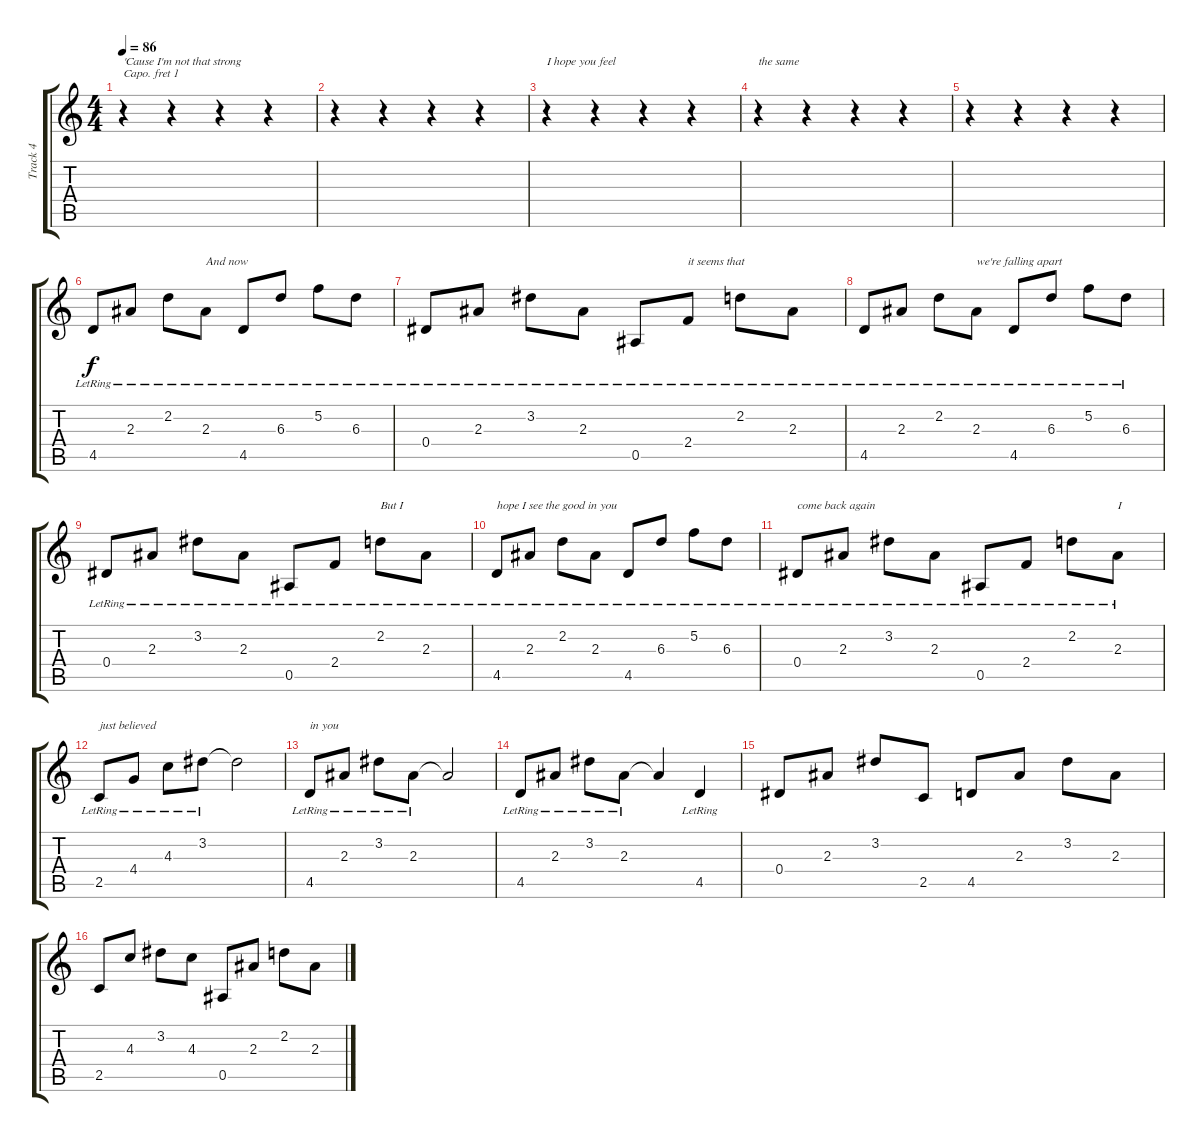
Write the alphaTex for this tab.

\track ("Track 4" "Track 4") {instrument acousticguitarsteel}
\staff {score tabs}
\capo 1
\tuning (E4 B3 G3 D3 A2 E2) {hide}
\ts (4 4)
\tempo 86
\clef g2
\ks c
r.4{txt "'Cause I'm not that strong" dy f} r.4 r.4 r.4 |
r.4 r.4 r.4 r.4 |
r.4{txt "I hope you feel"} r.4 r.4 r.4 |
r.4{txt "the same"} r.4 r.4 r.4 |
r.4 r.4 r.4 r.4 |
4.5{lr}.8 2.3{lr}.8 2.2{lr}.8 2.3{lr}.8{txt "And now"} 4.5{lr}.8 6.3{lr}.8 5.2{lr}.8 6.3{lr}.8 |
0.4{lr}.8 2.3{lr}.8 3.2{lr}.8 2.3{lr}.8 0.5{lr}.8 2.4{lr}.8{txt "it seems that"} 2.2{lr}.8 2.3{lr}.8 |
4.5{lr}.8 2.3{lr}.8 2.2{lr}.8 2.3{lr}.8{txt "we're falling apart"} 4.5{lr}.8 6.3{lr}.8 5.2{lr}.8 6.3{lr}.8 |
0.4{lr}.8 2.3{lr}.8 3.2{lr}.8 2.3{lr}.8 0.5{lr}.8 2.4{lr}.8 2.2{lr}.8{txt "But I"} 2.3{lr}.8 |
4.5{lr}.8{txt "hope I see the good in you"} 2.3{lr}.8 2.2{lr}.8 2.3{lr}.8 4.5{lr}.8 6.3{lr}.8 5.2{lr}.8 6.3{lr}.8 |
0.4{lr}.8{txt "come back again"} 2.3{lr}.8 3.2{lr}.8 2.3{lr}.8 0.5{lr}.8 2.4{lr}.8 2.2{lr}.8 2.3{lr}.8{txt "I"} |
2.5{lr}.8{txt "just believed"} 4.4{lr}.8 4.3{lr}.8 3.2{lr}.8 3.2{t}.2 |
4.5{lr}.8{txt "in you"} 2.3{lr}.8 3.2{lr}.8 2.3{lr}.8 2.3{t}.2 |
4.5{lr}.8 2.3{lr}.8 3.2{lr}.8 2.3{lr}.8 2.3{t}.4 4.5{lr}.4 |
0.4.8 2.3.8 3.2.8 2.5.8 4.5.8 2.3.8 3.2.8 2.3.8 |
2.5.8 4.3.8 3.2.8 4.3.8 0.5.8 2.3.8 2.2.8 2.3.8
